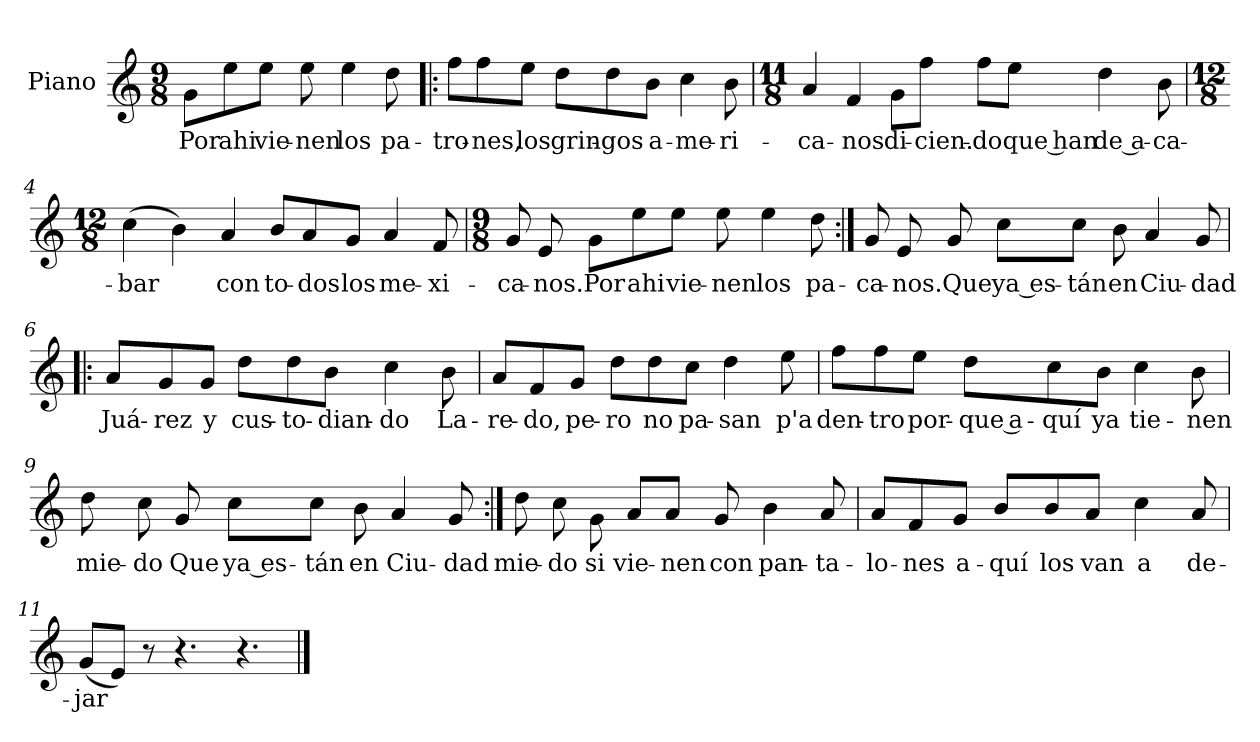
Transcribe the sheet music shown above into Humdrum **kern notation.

**kern	**text
*part1	*part1
*staff1	*staff1
*I"Piano	*
*I'Pno.	*
*clefG2	*
*k[]	*
*M9/8	*
=1	=1
8g\L	Por
8ee\	ahi
8ee\J	vie-
8ee\	-nen
4ee\	los
8dd\	pa-
=2!|:	=2!|:
8ff\L	-tro-
8ff\	-nes,
8ee\J	los
8dd\L	grin-
8dd\	-gos
8b\J	a-
4cc\	-me-
8b\	-ri-
=3	=3
*M11/8	*
4a/	-ca-
4f/	-nos
8g\L	di-
8ff\J	-cien.-
8ff\L	-do
8ee\J	que han
4dd\	de a-
8b\	-ca-
=4	=4
*M12/8	*
(4cc\	-bar
4b\)	.
4a/	con
8b/L	to-
8a/	-dos
8g/J	los
4a/	me-
8f/	-xi-
=5a	=5a
*M9/8	*
8g/	-ca-
8e/	-nos.
8g\L	Por
8ee\	ahi
8ee\J	vie-
8ee\	-nen
4ee\	los
8dd\	pa-
=5b:|!	=5b:|!
8g/	-ca-
8e/	-nos.
8g/	Que
8cc\L	ya es-
8cc\J	-tán
8b\	en
4a/	Ciu-
8g/	-dad
=6!|:	=6!|:
8a/L	Juá-
8g/	-rez
8g/J	y
8dd\L	cus-
8dd\	-to-
8b\J	-dian-
4cc\	-do
8b\	La-
=7	=7
8a/L	-re-
8f/	-do,
8g/J	pe-
8dd\L	-ro
8dd\	no
8cc\J	pa-
4dd\	-san
8ee\	p'a
=8	=8
8ff\L	den-
8ff\	-tro
8ee\J	por-
8dd\L	-que a-
8cc\	-quí
8b\J	ya
4cc\	tie-
8b\	-nen
=9a	=9a
8dd\	mie-
8cc\	-do
8g/	Que
8cc\L	ya es-
8cc\J	-tán
8b\	en
4a/	Ciu-
8g/	-dad
=9b:|!	=9b:|!
8dd\	mie-
8cc\	-do
8g\	si
8a/L	vie-
8a/J	-nen
8g/	con
4b\	pan-
8a/	-ta-
=10	=10
8a/L	-lo-
8f/	-nes
8g/J	a-
8b/L	-quí
8b/	los
8a/J	van
4cc\	a
8a/	de-
=11	=11
(8g/L	-jar
8e/J)	.
8r	.
4.r	.
4.r	.
==	==
*-	*-
